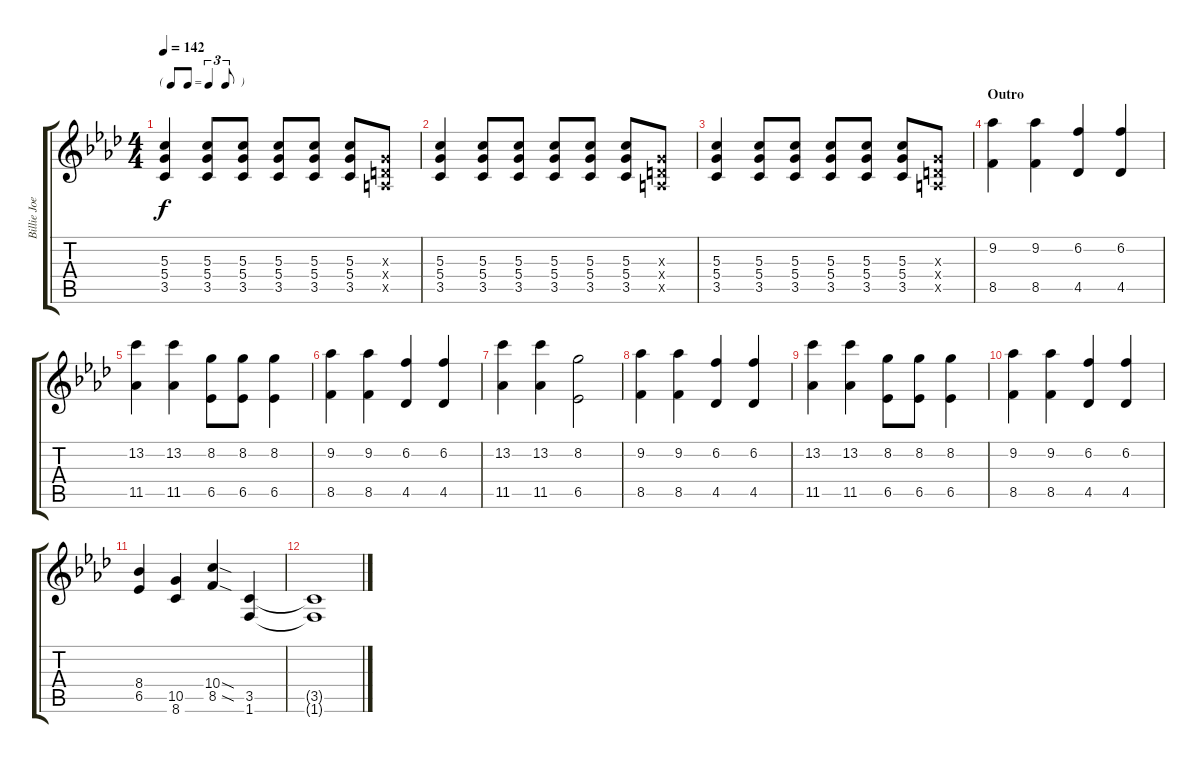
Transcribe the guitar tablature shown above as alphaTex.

\track ("Billie Joe Armstrong (Guitar 1)" "Billie Joe") {instrument distortionguitar}
\staff {score tabs}
\tuning (E4 B3 G3 D3 A2 E2) {hide}
\ts (4 4)
\tf triplet8th
\tempo 142
\clef g2
\ks ab
(5.3 5.4 3.5).4{dy f} (5.3 5.4 3.5).8 (5.3 5.4 3.5).8 (5.3 5.4 3.5).8 (5.3 5.4 3.5).8 (5.3 5.4 3.5).8 (0.3{x} 0.4{x} 0.5{x}).8 |
(5.3 5.4 3.5).4 (5.3 5.4 3.5).8 (5.3 5.4 3.5).8 (5.3 5.4 3.5).8 (5.3 5.4 3.5).8 (5.3 5.4 3.5).8 (0.3{x} 0.4{x} 0.5{x}).8 |
(5.3 5.4 3.5).4 (5.3 5.4 3.5).8 (5.3 5.4 3.5).8 (5.3 5.4 3.5).8 (5.3 5.4 3.5).8 (5.3 5.4 3.5).8 (0.3{x} 0.4{x} 0.5{x}).8 |
\section ("" "Outro")
(9.2 8.5).4{volume 11} (9.2 8.5).4 (6.2 4.5).4 (6.2 4.5).4 |
(13.2 11.5).4 (13.2 11.5).4 (8.2 6.5).8 (8.2 6.5).8 (8.2 6.5).4 |
(9.2 8.5).4 (9.2 8.5).4 (6.2 4.5).4 (6.2 4.5).4 |
(13.2 11.5).4 (13.2 11.5).4 (8.2 6.5).2 |
(9.2 8.5).4 (9.2 8.5).4 (6.2 4.5).4 (6.2 4.5).4 |
(13.2 11.5).4 (13.2 11.5).4 (8.2 6.5).8 (8.2 6.5).8 (8.2 6.5).4 |
(9.2 8.5).4 (9.2 8.5).4 (6.2 4.5).4 (6.2 4.5).4 |
(8.4 6.5).4{volume 14} (10.5 8.6).4 (10.4{sod} 8.5{sod}).4 (3.5 1.6).4 |
(3.5{t} 1.6{t}).1
